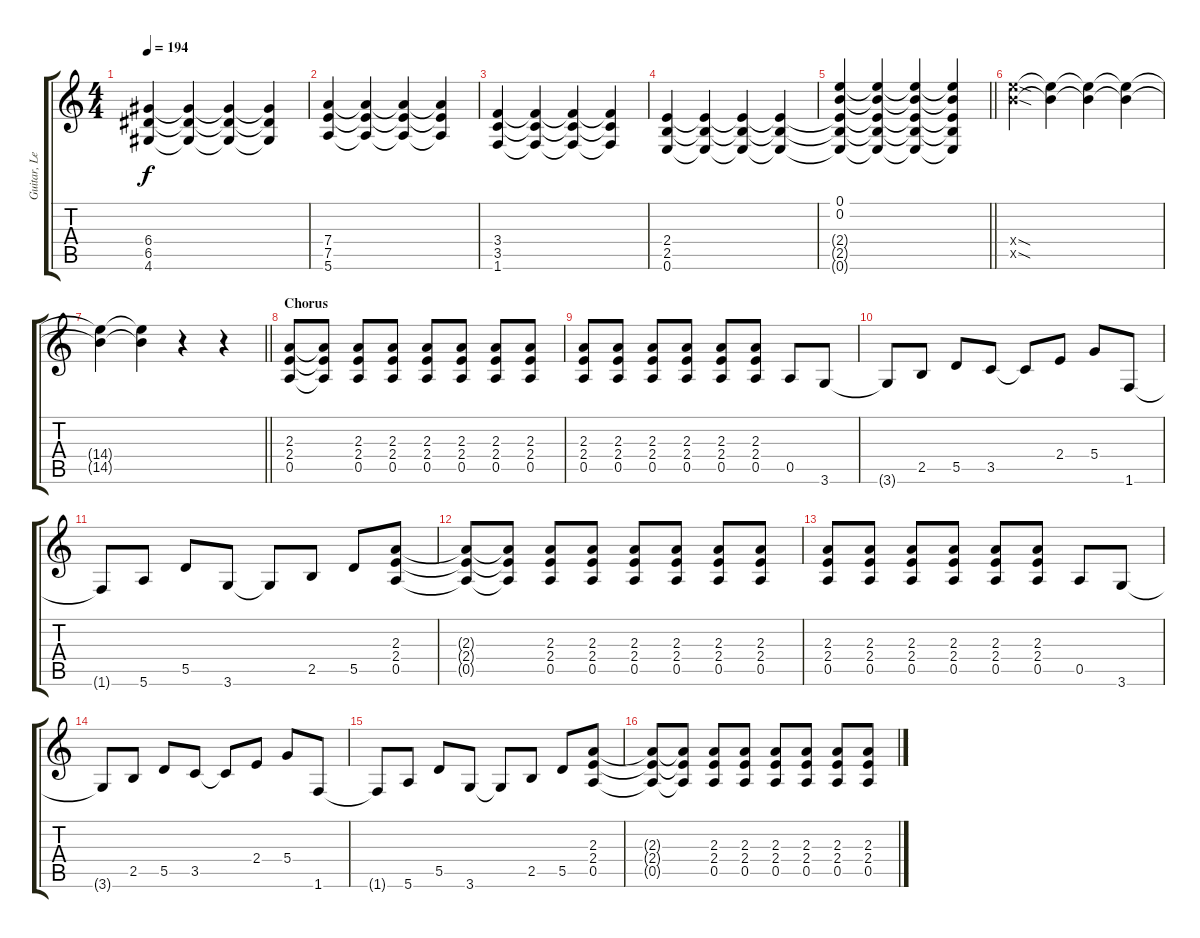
\track ("Guitar, Lead" "Guitar, Le") {instrument distortionguitar}
\staff {score tabs}
\tuning (E4 B3 G3 D3 A2 E2) {hide}
\ts (4 4)
\tempo 194
\clef g2
\ks c
(6.4 6.5 4.6).4{dy f} (6.4{t} 6.5{t} 4.6{t}).4 (6.4{t} 6.5{t} 4.6{t}).4 (6.4{t} 6.5{t} 4.6{t}).4 |
(7.4 7.5 5.6).4 (7.4{t} 7.5{t} 5.6{t}).4 (7.4{t} 7.5{t} 5.6{t}).4 (7.4{t} 7.5{t} 5.6{t}).4 |
(3.4 3.5 1.6).4 (3.4{t} 3.5{t} 1.6{t}).4 (3.4{t} 3.5{t} 1.6{t}).4 (3.4{t} 3.5{t} 1.6{t}).4 |
(2.4 2.5 0.6).4 (2.4{t} 2.5{t} 0.6{t}).4 (2.4{t} 2.5{t} 0.6{t}).4 (2.4{t} 2.5{t} 0.6{t}).4 |
\barLineRight lightlight
(0.1 0.2 2.4{t} 2.5{t} 0.6{t}).4 (0.1{t} 0.2{t} 2.4{t} 2.5{t} 0.6{t}).4 (0.1{t} 0.2{t} 2.4{t} 2.5{t} 0.6{t}).4 (0.1{t} 0.2{t} 2.4{t} 2.5{t} 0.6{t}).4 |
(14.4{sod x} 14.5{sod x}).4 (14.4{t} 14.5{t}).4 (14.4{t} 14.5{t}).4 (14.4{t} 14.5{t}).4 |
\barLineRight lightlight
(14.4{t} 14.5{t}).4 (14.4{t} 14.5{t}).4 r.4 r.4 |
\section ("" "Chorus")
(2.3 2.4 0.5).8 (2.3{t} 2.4{t} 0.5{t}).8 (2.3 2.4 0.5).8 (2.3 2.4 0.5).8 (2.3 2.4 0.5).8 (2.3 2.4 0.5).8 (2.3 2.4 0.5).8 (2.3 2.4 0.5).8 |
(2.3 2.4 0.5).8 (2.3 2.4 0.5).8 (2.3 2.4 0.5).8 (2.3 2.4 0.5).8 (2.3 2.4 0.5).8 (2.3 2.4 0.5).8 0.5.8 3.6.8 |
3.6{t}.8 2.5.8 5.5.8 3.5.8 3.5{t}.8 2.4.8 5.4.8 1.6.8 |
1.6{t}.8 5.6.8 5.5.8 3.6.8 3.6{t}.8 2.5.8 5.5.8 (2.3 2.4 0.5).8 |
(2.3{t} 2.4{t} 0.5{t}).8 (2.3{t} 2.4{t} 0.5{t}).8 (2.3 2.4 0.5).8 (2.3 2.4 0.5).8 (2.3 2.4 0.5).8 (2.3 2.4 0.5).8 (2.3 2.4 0.5).8 (2.3 2.4 0.5).8 |
(2.3 2.4 0.5).8 (2.3 2.4 0.5).8 (2.3 2.4 0.5).8 (2.3 2.4 0.5).8 (2.3 2.4 0.5).8 (2.3 2.4 0.5).8 0.5.8 3.6.8 |
3.6{t}.8 2.5.8 5.5.8 3.5.8 3.5{t}.8 2.4.8 5.4.8 1.6.8 |
1.6{t}.8 5.6.8 5.5.8 3.6.8 3.6{t}.8 2.5.8 5.5.8 (2.3 2.4 0.5).8 |
(2.3{t} 2.4{t} 0.5{t}).8 (2.3{t} 2.4{t} 0.5{t}).8 (2.3 2.4 0.5).8 (2.3 2.4 0.5).8 (2.3 2.4 0.5).8 (2.3 2.4 0.5).8 (2.3 2.4 0.5).8 (2.3 2.4 0.5).8
